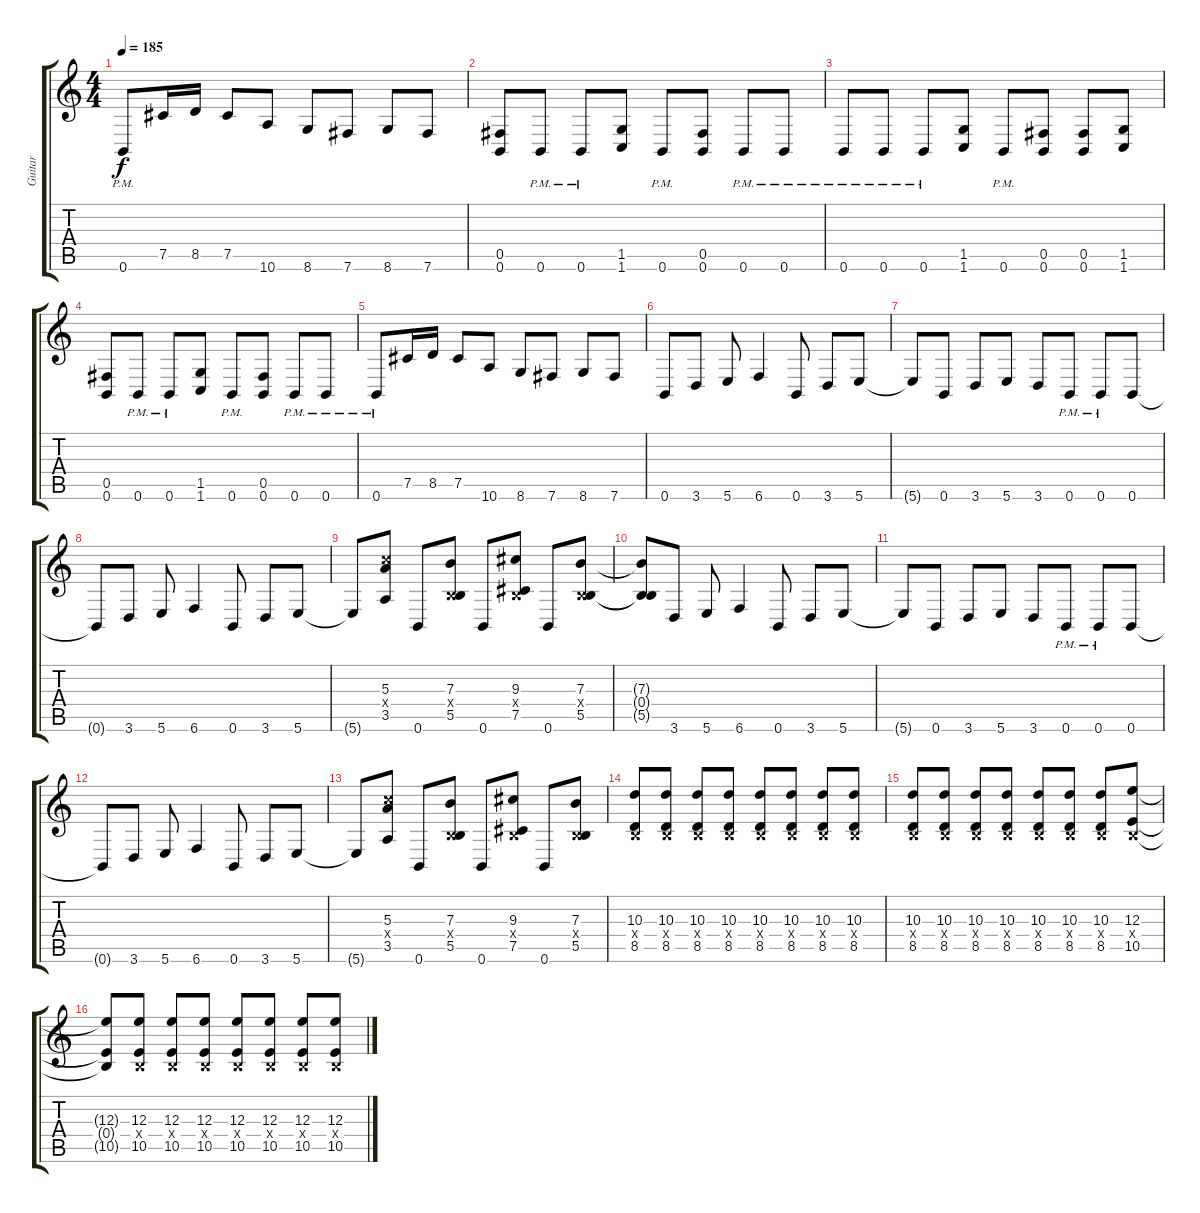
\track ("Guitar" "Guitar") {instrument distortionguitar}
\staff {score tabs}
\tuning (Db4 Ab3 E3 B2 Gb2 B1) {hide}
\ts (4 4)
\tempo 185
\clef g2
\ks c
0.6{pm}.8{dy f} 7.5.16 8.5.16 7.5.8 10.6.8 8.6.8 7.6.8 8.6.8 7.6.8 |
(0.5 0.6).8 0.6{pm}.8 0.6{pm}.8 (1.5 1.6).8 0.6{pm}.8 (0.5 0.6).8 0.6{pm}.8 0.6{pm}.8 |
0.6{pm}.8 0.6{pm}.8 0.6{pm}.8 (1.5 1.6).8 0.6{pm}.8 (0.5 0.6).8 (0.5 0.6).8 (1.5 1.6).8 |
(0.5 0.6).8 0.6{pm}.8 0.6{pm}.8 (1.5 1.6).8 0.6{pm}.8 (0.5 0.6).8 0.6{pm}.8 0.6{pm}.8 |
0.6{pm}.8 7.5.16 8.5.16 7.5.8 10.6.8 8.6.8 7.6.8 8.6.8 7.6.8 |
0.6.8 3.6.8 5.6.8 6.6.4 0.6.8 3.6.8 5.6.8 |
5.6{t}.8 0.6.8 3.6.8 5.6.8 3.6.8 0.6{pm}.8 0.6{pm}.8 0.6.8 |
0.6{t}.8 3.6.8 5.6.8 6.6.4 0.6.8 3.6.8 5.6.8 |
5.6{t}.8 (5.3 13.4{x} 3.5).8 0.6.8 (7.3 0.4{x} 5.5).8 0.6.8 (9.3 0.4{x} 7.5).8 0.6.8 (7.3 0.4{x} 5.5).8 |
(7.3{t} 0.4{t} 5.5{t}).8 3.6.8 5.6.8 6.6.4 0.6.8 3.6.8 5.6.8 |
5.6{t}.8 0.6.8 3.6.8 5.6.8 3.6.8 0.6{pm}.8 0.6{pm}.8 0.6.8 |
0.6{t}.8 3.6.8 5.6.8 6.6.4 0.6.8 3.6.8 5.6.8 |
5.6{t}.8 (5.3 13.4{x} 3.5).8 0.6.8 (7.3 0.4{x} 5.5).8 0.6.8 (9.3 0.4{x} 7.5).8 0.6.8 (7.3 0.4{x} 5.5).8 |
(10.3 0.4{x} 8.5).8 (10.3 0.4{x} 8.5).8 (10.3 0.4{x} 8.5).8 (10.3 0.4{x} 8.5).8 (10.3 0.4{x} 8.5).8 (10.3 0.4{x} 8.5).8 (10.3 0.4{x} 8.5).8 (10.3 0.4{x} 8.5).8 |
(10.3 0.4{x} 8.5).8 (10.3 0.4{x} 8.5).8 (10.3 0.4{x} 8.5).8 (10.3 0.4{x} 8.5).8 (10.3 0.4{x} 8.5).8 (10.3 0.4{x} 8.5).8 (10.3 0.4{x} 8.5).8 (12.3 0.4{x} 10.5).8 |
(12.3{t} 0.4{t} 10.5{t}).8 (12.3 0.4{x} 10.5).8 (12.3 0.4{x} 10.5).8 (12.3 0.4{x} 10.5).8 (12.3 0.4{x} 10.5).8 (12.3 0.4{x} 10.5).8 (12.3 0.4{x} 10.5).8 (12.3 0.4{x} 10.5).8
